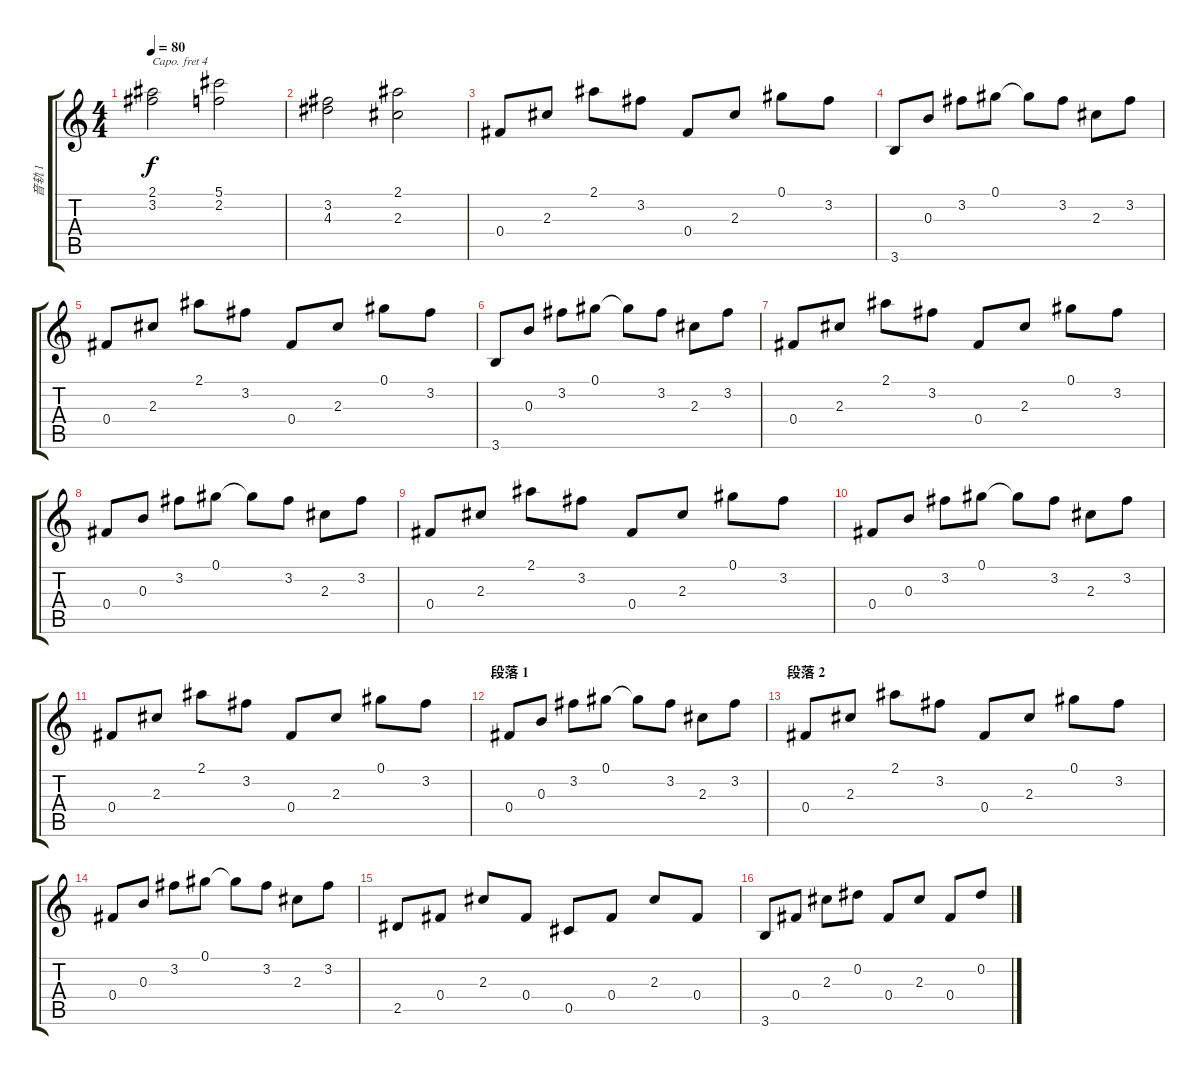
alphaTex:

\track ("音轨 1" "音轨 1") {instrument acousticguitarnylon}
\staff {score tabs}
\capo 4
\tuning (E4 B3 G3 D3 A2 E2) {hide}
\ts (4 4)
\tempo 80
\clef g2
\ks c
(2.1 3.2).2{dy f instrument acousticguitarnylon} (5.1 2.2).2 |
(3.2 4.3).2 (2.1 2.3).2 |
0.4.8 2.3.8 2.1.8 3.2.8 0.4.8 2.3.8 0.1.8 3.2.8 |
3.6.8 0.3.8 3.2.8 0.1.8 0.1{t}.8 3.2.8 2.3.8 3.2.8 |
0.4.8 2.3.8 2.1.8 3.2.8 0.4.8 2.3.8 0.1.8 3.2.8 |
3.6.8 0.3.8 3.2.8 0.1.8 0.1{t}.8 3.2.8 2.3.8 3.2.8 |
0.4.8 2.3.8 2.1.8 3.2.8 0.4.8 2.3.8 0.1.8 3.2.8 |
0.4.8 0.3.8 3.2.8 0.1.8 0.1{t}.8 3.2.8 2.3.8 3.2.8 |
0.4.8 2.3.8 2.1.8 3.2.8 0.4.8 2.3.8 0.1.8 3.2.8 |
0.4.8 0.3.8 3.2.8 0.1.8 0.1{t}.8 3.2.8 2.3.8 3.2.8 |
0.4.8 2.3.8 2.1.8 3.2.8 0.4.8 2.3.8 0.1.8 3.2.8 |
\section ("" "段落 1")
0.4.8 0.3.8 3.2.8 0.1.8 0.1{t}.8 3.2.8 2.3.8 3.2.8 |
\section ("" "段落 2")
0.4.8 2.3.8 2.1.8 3.2.8 0.4.8 2.3.8 0.1.8 3.2.8 |
0.4.8 0.3.8 3.2.8 0.1.8 0.1{t}.8 3.2.8 2.3.8 3.2.8 |
2.5.8 0.4.8 2.3.8 0.4.8 0.5.8 0.4.8 2.3.8 0.4.8 |
3.6.8 0.4.8 2.3.8 0.2.8 0.4.8 2.3.8 0.4.8 0.2.8
